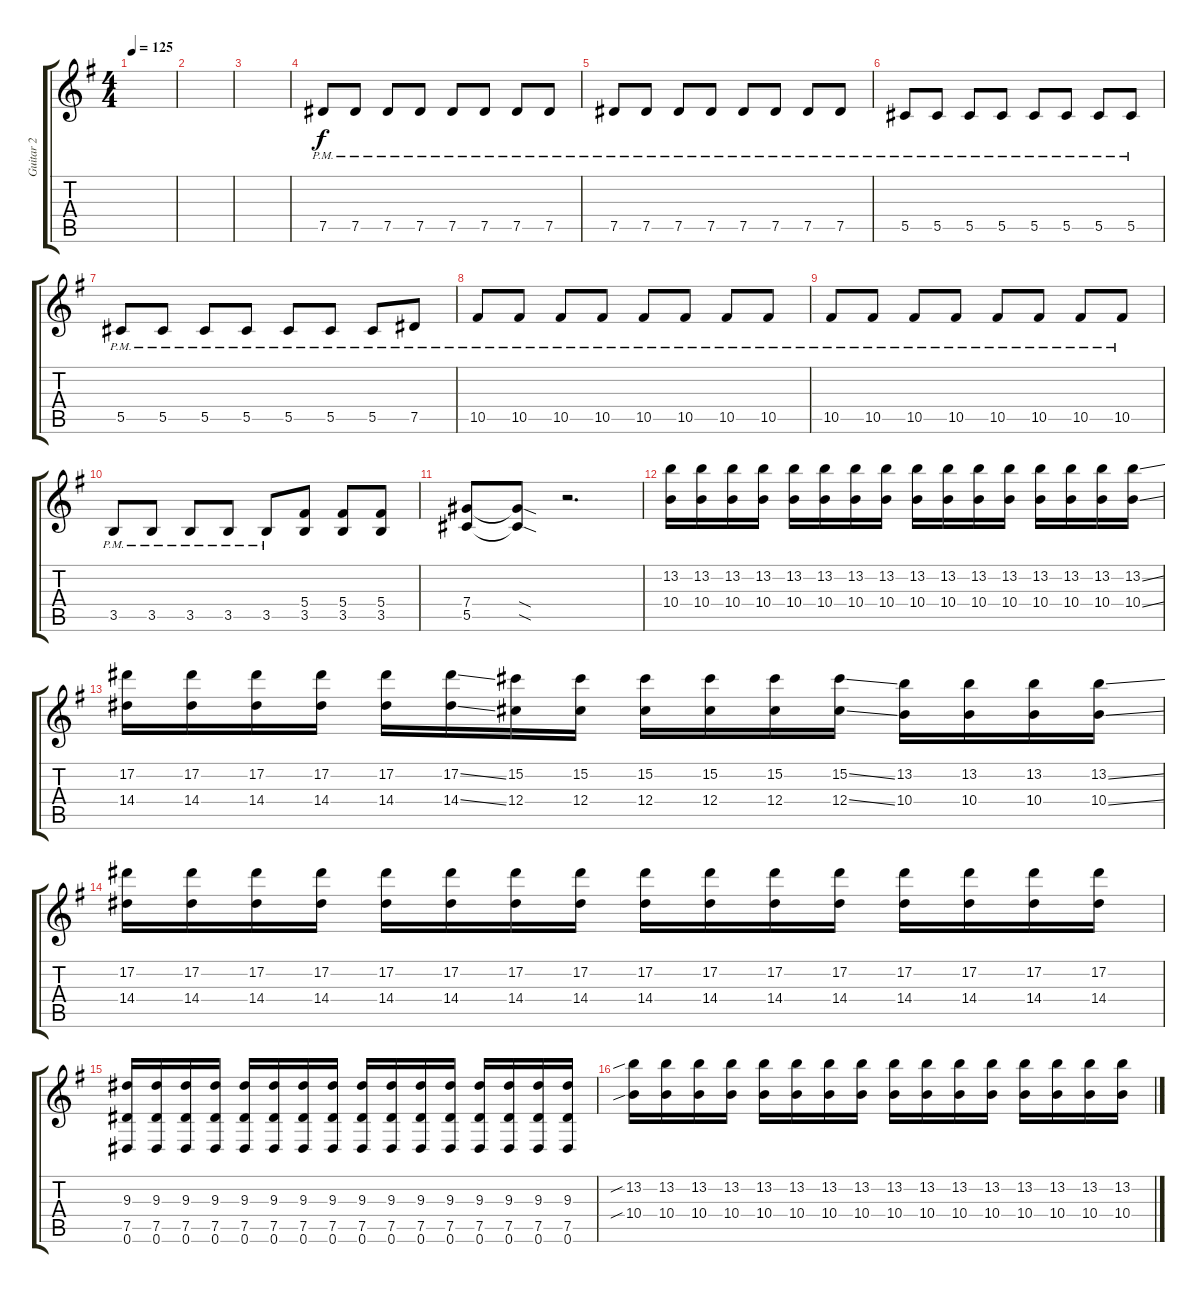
\track ("Guitar 2" "Guitar 2") {instrument distortionguitar}
\staff {score tabs}
\tuning (Eb4 Bb3 Gb3 Db3 Ab2 Eb2) {hide}
\ts (4 4)
\tempo 125
\clef g2
\ks eminor
|
|
|
7.5{pm}.8{volume 9 instrument overdrivenguitar} 7.5{pm}.8 7.5{pm}.8 7.5{pm}.8 7.5{pm}.8 7.5{pm}.8 7.5{pm}.8 7.5{pm}.8 |
7.5{pm}.8 7.5{pm}.8 7.5{pm}.8 7.5{pm}.8 7.5{pm}.8 7.5{pm}.8 7.5{pm}.8 7.5{pm}.8 |
5.5{pm}.8 5.5{pm}.8 5.5{pm}.8 5.5{pm}.8 5.5{pm}.8 5.5{pm}.8 5.5{pm}.8 5.5{pm}.8 |
5.5{pm}.8 5.5{pm}.8 5.5{pm}.8 5.5{pm}.8 5.5{pm}.8 5.5{pm}.8 5.5{pm}.8 7.5{pm}.8 |
10.5{pm}.8 10.5{pm}.8 10.5{pm}.8 10.5{pm}.8 10.5{pm}.8 10.5{pm}.8 10.5{pm}.8 10.5{pm}.8 |
10.5{pm}.8 10.5{pm}.8 10.5{pm}.8 10.5{pm}.8 10.5{pm}.8 10.5{pm}.8 10.5{pm}.8 10.5{pm}.8 |
3.5{pm}.8 3.5{pm}.8 3.5{pm}.8 3.5{pm}.8 3.5{pm}.8 (5.4 3.5).8{volume 10 instrument distortionguitar} (5.4 3.5).8 (5.4 3.5).8 |
(7.4 5.5).8 (7.4{sod t} 5.5{sod t}).8 r.2{d} |
(13.2 10.4).16 (13.2 10.4).16 (13.2 10.4).16 (13.2 10.4).16 (13.2 10.4).16 (13.2 10.4).16 (13.2 10.4).16 (13.2 10.4).16 (13.2 10.4).16 (13.2 10.4).16 (13.2 10.4).16 (13.2 10.4).16 (13.2 10.4).16 (13.2 10.4).16 (13.2 10.4).16 (13.2{ss} 10.4{ss}).16 |
(17.2 14.4).16 (17.2 14.4).16 (17.2 14.4).16 (17.2 14.4).16 (17.2 14.4).16 (17.2{ss} 14.4{ss}).16 (15.2 12.4).16 (15.2 12.4).16 (15.2 12.4).16 (15.2 12.4).16 (15.2 12.4).16 (15.2{ss} 12.4{ss}).16 (13.2 10.4).16 (13.2 10.4).16 (13.2 10.4).16 (13.2{ss} 10.4{ss}).16 |
(17.2 14.4).16 (17.2 14.4).16 (17.2 14.4).16 (17.2 14.4).16 (17.2 14.4).16 (17.2 14.4).16 (17.2 14.4).16 (17.2 14.4).16 (17.2 14.4).16 (17.2 14.4).16 (17.2 14.4).16 (17.2 14.4).16 (17.2 14.4).16 (17.2 14.4).16 (17.2 14.4).16 (17.2 14.4).16 |
(9.3 7.5 0.6).16 (9.3 7.5 0.6).16 (9.3 7.5 0.6).16 (9.3 7.5 0.6).16 (9.3 7.5 0.6).16 (9.3 7.5 0.6).16 (9.3 7.5 0.6).16 (9.3 7.5 0.6).16 (9.3 7.5 0.6).16 (9.3 7.5 0.6).16 (9.3 7.5 0.6).16 (9.3 7.5 0.6).16 (9.3 7.5 0.6).16 (9.3 7.5 0.6).16 (9.3 7.5 0.6).16 (9.3 7.5 0.6).16 |
(13.2{sib} 10.4{sib}).16 (13.2 10.4).16 (13.2 10.4).16 (13.2 10.4).16 (13.2 10.4).16 (13.2 10.4).16 (13.2 10.4).16 (13.2 10.4).16 (13.2 10.4).16 (13.2 10.4).16 (13.2 10.4).16 (13.2 10.4).16 (13.2 10.4).16 (13.2 10.4).16 (13.2 10.4).16 (13.2 10.4).16
